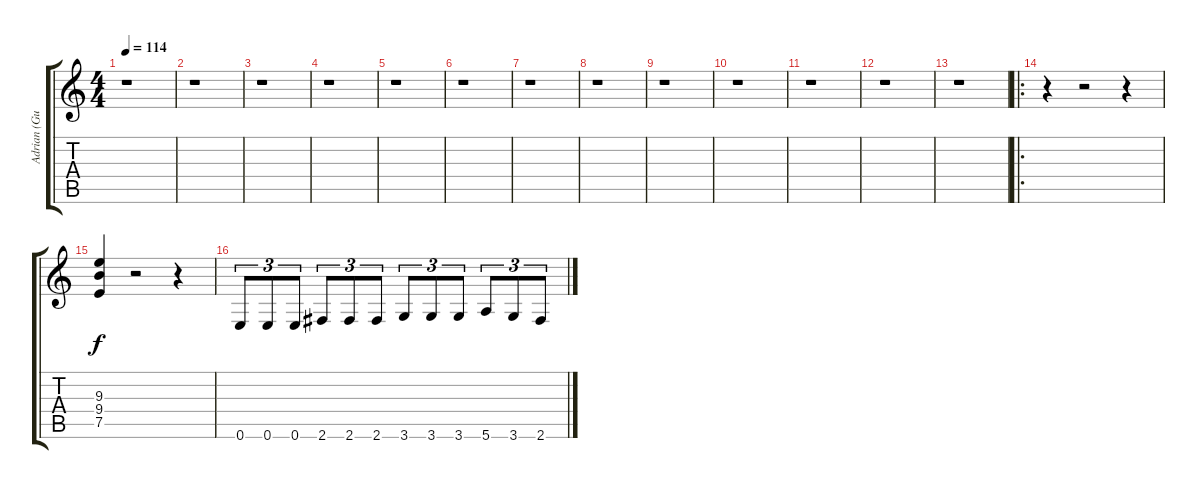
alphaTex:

\track ("Adrian (Guitar 2)" "Adrian (Gu") {instrument distortionguitar}
\staff {score tabs}
\tuning (E4 B3 G3 D3 A2 E2) {hide}
\ts (4 4)
\tempo 114
\clef g2
\ks c
r.1{dy f} |
r.1 |
r.1 |
r.1 |
r.1 |
r.1 |
r.1 |
r.1 |
r.1 |
r.1 |
r.1 |
r.1 |
r.1 |
\ro
r.4 r.2 r.4 |
(9.3 9.4 7.5).4 r.2 r.4 |
0.6.8{tu (3 2)} 0.6.8{tu (3 2)} 0.6.8{tu (3 2)} 2.6.8{tu (3 2)} 2.6.8{tu (3 2)} 2.6.8{tu (3 2)} 3.6.8{tu (3 2)} 3.6.8{tu (3 2)} 3.6.8{tu (3 2)} 5.6.8{tu (3 2)} 3.6.8{tu (3 2)} 2.6.8{tu (3 2)}
